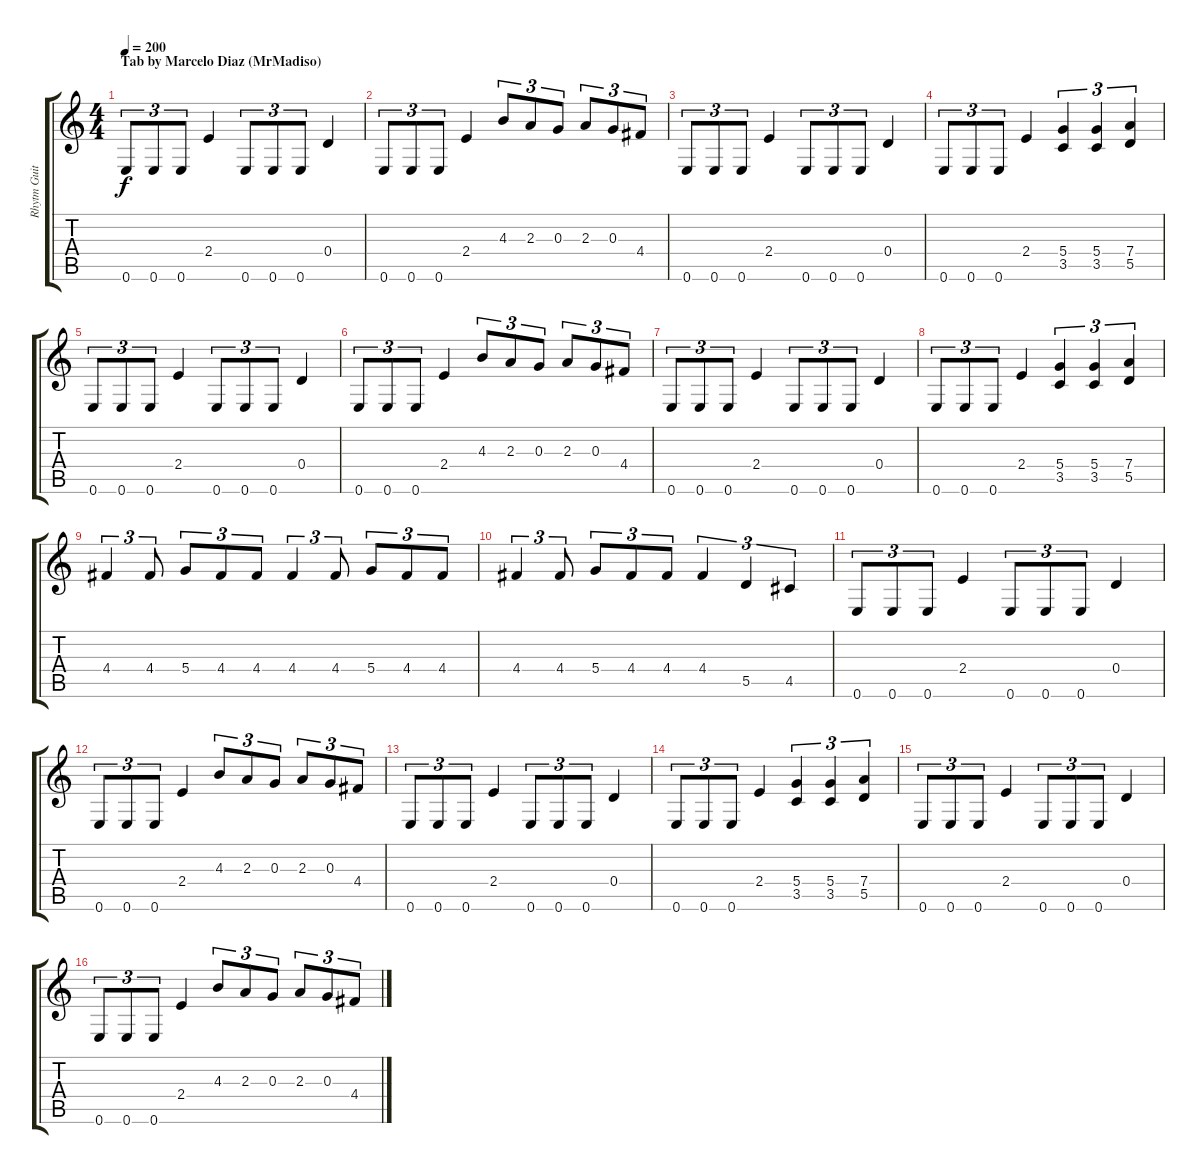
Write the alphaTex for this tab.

\track ("Rhytm Guitar" "Rhytm Guit") {instrument distortionguitar}
\staff {score tabs}
\tuning (E4 B3 G3 D3 A2 E2) {hide}
\ts (4 4)
\section ("" "Tab by Marcelo Diaz (MrMadiso)")
\tempo 200
\clef g2
\ks c
0.6.8{tu (3 2) dy f instrument distortionguitar} 0.6.8{tu (3 2)} 0.6.8{tu (3 2)} 2.4.4 0.6.8{tu (3 2)} 0.6.8{tu (3 2)} 0.6.8{tu (3 2)} 0.4.4 |
0.6.8{tu (3 2)} 0.6.8{tu (3 2)} 0.6.8{tu (3 2)} 2.4.4 4.3.8{tu (3 2)} 2.3.8{tu (3 2)} 0.3.8{tu (3 2)} 2.3.8{tu (3 2)} 0.3.8{tu (3 2)} 4.4.8{tu (3 2)} |
0.6.8{tu (3 2)} 0.6.8{tu (3 2)} 0.6.8{tu (3 2)} 2.4.4 0.6.8{tu (3 2)} 0.6.8{tu (3 2)} 0.6.8{tu (3 2)} 0.4.4 |
0.6.8{tu (3 2)} 0.6.8{tu (3 2)} 0.6.8{tu (3 2)} 2.4.4 (5.4 3.5).4{tu (3 2)} (5.4 3.5).4{tu (3 2)} (7.4 5.5).4{tu (3 2)} |
0.6.8{tu (3 2)} 0.6.8{tu (3 2)} 0.6.8{tu (3 2)} 2.4.4 0.6.8{tu (3 2)} 0.6.8{tu (3 2)} 0.6.8{tu (3 2)} 0.4.4 |
0.6.8{tu (3 2)} 0.6.8{tu (3 2)} 0.6.8{tu (3 2)} 2.4.4 4.3.8{tu (3 2)} 2.3.8{tu (3 2)} 0.3.8{tu (3 2)} 2.3.8{tu (3 2)} 0.3.8{tu (3 2)} 4.4.8{tu (3 2)} |
0.6.8{tu (3 2)} 0.6.8{tu (3 2)} 0.6.8{tu (3 2)} 2.4.4 0.6.8{tu (3 2)} 0.6.8{tu (3 2)} 0.6.8{tu (3 2)} 0.4.4 |
0.6.8{tu (3 2)} 0.6.8{tu (3 2)} 0.6.8{tu (3 2)} 2.4.4 (5.4 3.5).4{tu (3 2)} (5.4 3.5).4{tu (3 2)} (7.4 5.5).4{tu (3 2)} |
4.4.4{tu (3 2)} 4.4.8{tu (3 2)} 5.4.8{tu (3 2)} 4.4.8{tu (3 2)} 4.4.8{tu (3 2)} 4.4.4{tu (3 2)} 4.4.8{tu (3 2)} 5.4.8{tu (3 2)} 4.4.8{tu (3 2)} 4.4.8{tu (3 2)} |
4.4.4{tu (3 2)} 4.4.8{tu (3 2)} 5.4.8{tu (3 2)} 4.4.8{tu (3 2)} 4.4.8{tu (3 2)} 4.4.4{tu (3 2)} 5.5.4{tu (3 2)} 4.5.4{tu (3 2)} |
0.6.8{tu (3 2)} 0.6.8{tu (3 2)} 0.6.8{tu (3 2)} 2.4.4 0.6.8{tu (3 2)} 0.6.8{tu (3 2)} 0.6.8{tu (3 2)} 0.4.4 |
0.6.8{tu (3 2)} 0.6.8{tu (3 2)} 0.6.8{tu (3 2)} 2.4.4 4.3.8{tu (3 2)} 2.3.8{tu (3 2)} 0.3.8{tu (3 2)} 2.3.8{tu (3 2)} 0.3.8{tu (3 2)} 4.4.8{tu (3 2)} |
0.6.8{tu (3 2)} 0.6.8{tu (3 2)} 0.6.8{tu (3 2)} 2.4.4 0.6.8{tu (3 2)} 0.6.8{tu (3 2)} 0.6.8{tu (3 2)} 0.4.4 |
0.6.8{tu (3 2)} 0.6.8{tu (3 2)} 0.6.8{tu (3 2)} 2.4.4 (5.4 3.5).4{tu (3 2)} (5.4 3.5).4{tu (3 2)} (7.4 5.5).4{tu (3 2)} |
0.6.8{tu (3 2)} 0.6.8{tu (3 2)} 0.6.8{tu (3 2)} 2.4.4 0.6.8{tu (3 2)} 0.6.8{tu (3 2)} 0.6.8{tu (3 2)} 0.4.4 |
0.6.8{tu (3 2)} 0.6.8{tu (3 2)} 0.6.8{tu (3 2)} 2.4.4 4.3.8{tu (3 2)} 2.3.8{tu (3 2)} 0.3.8{tu (3 2)} 2.3.8{tu (3 2)} 0.3.8{tu (3 2)} 4.4.8{tu (3 2)}
